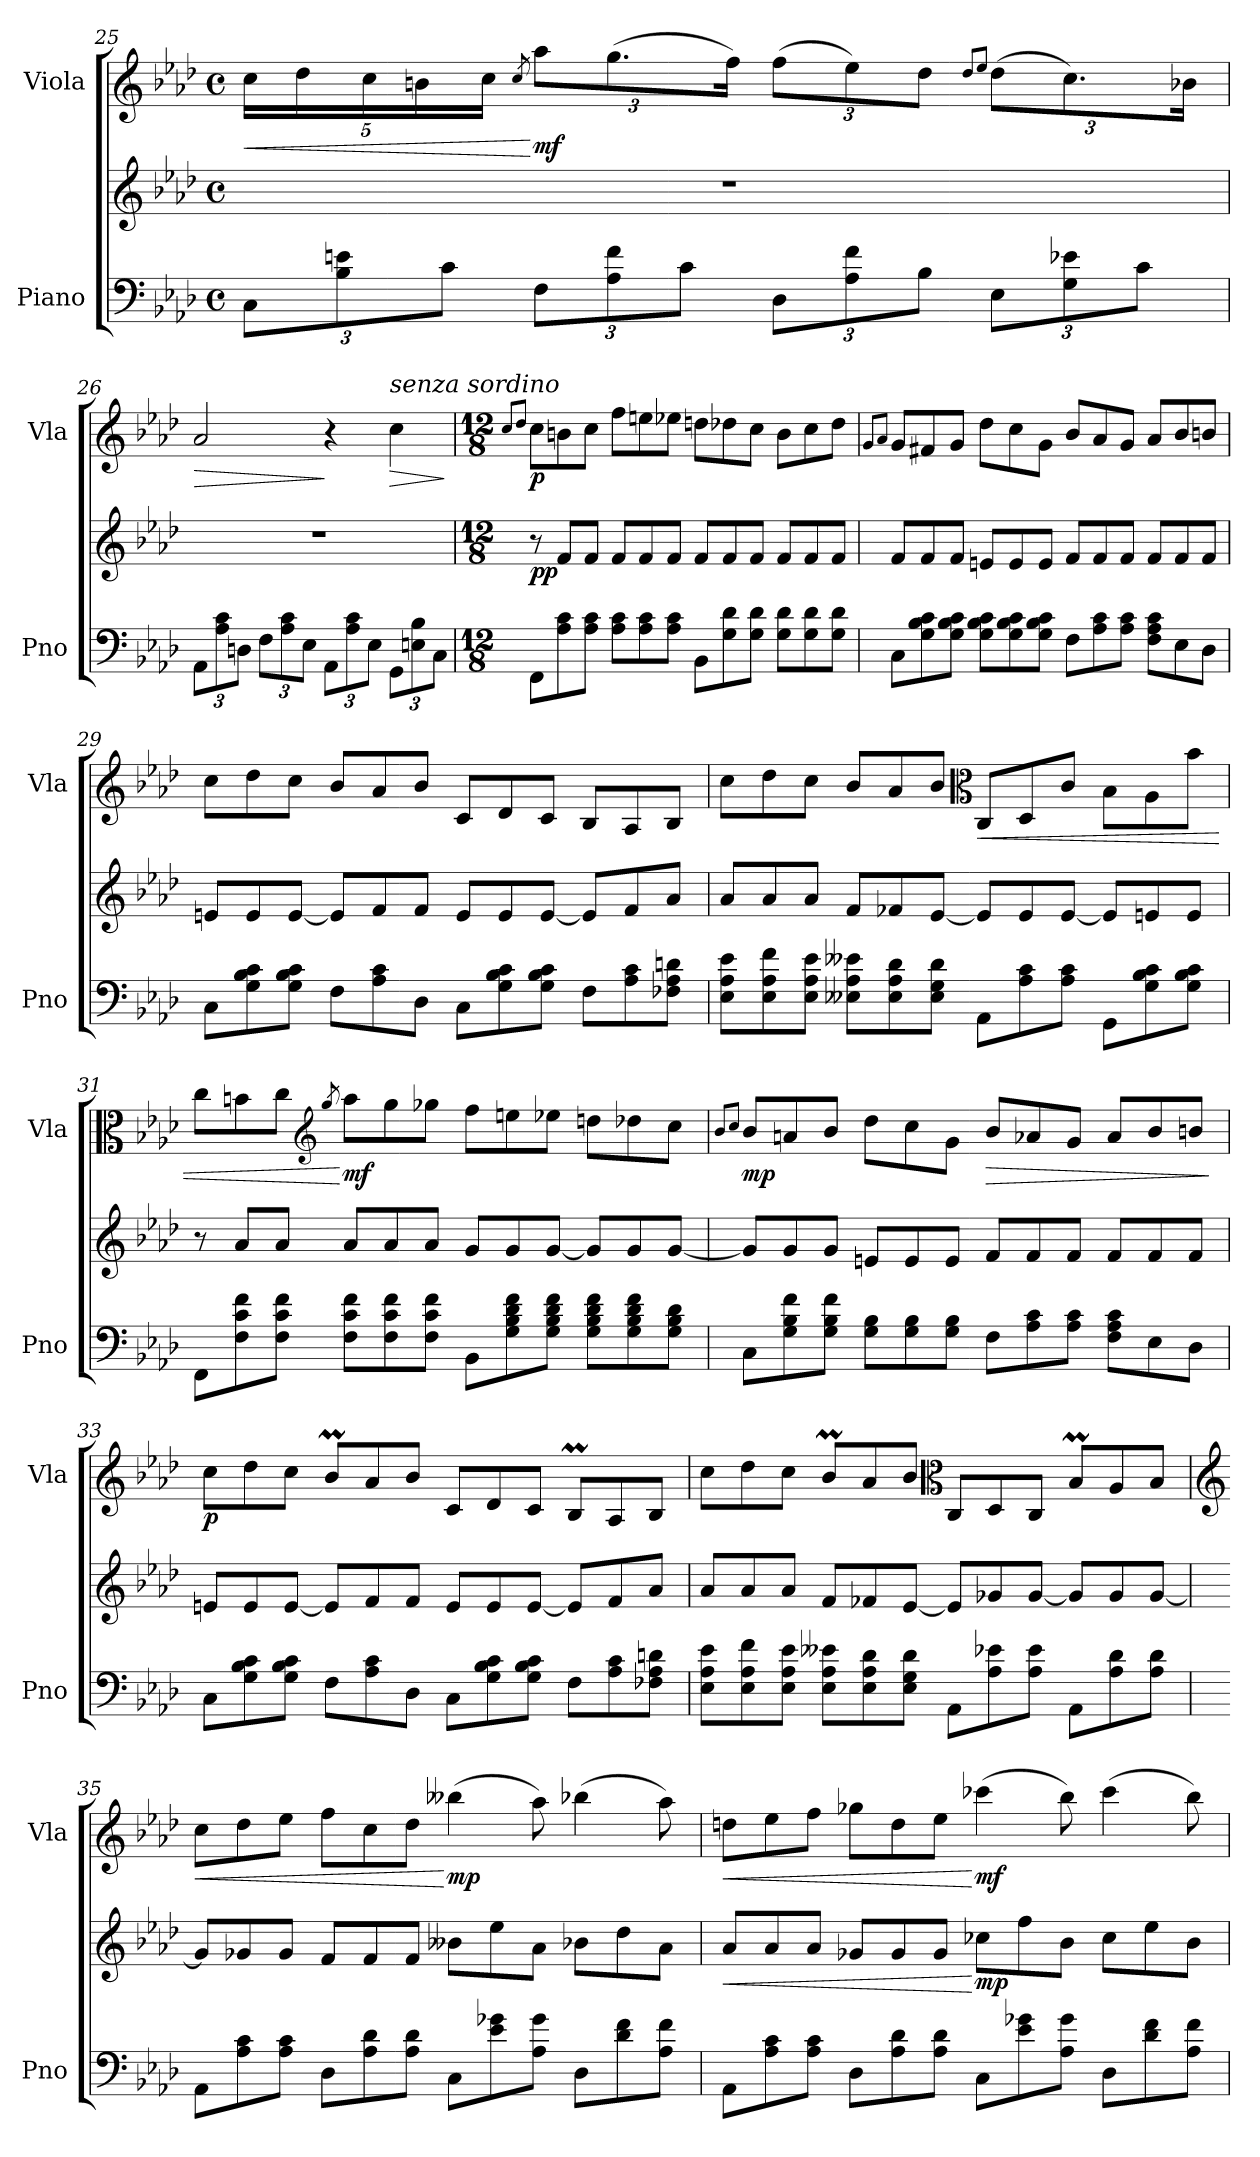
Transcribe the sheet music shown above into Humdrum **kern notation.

**kern	**kern	**dynam	**kern	**dynam
*part2	*part2	*part2	*part1	*part1
*staff3	*staff2	*staff2/3	*staff1	*staff1
*I"Piano	*	*	*I"Viola	*
*I'Pno	*	*	*I'Vla	*
!!LO:LB:g=z
*clefF4	*clefG2	*	*clefG2	*
*k[b-e-a-d-]	*k[b-e-a-d-]	*	*k[b-e-a-d-]	*
*M4/4	*M4/4	*	*M4/4	*
*met(c)	*met(c)	*	*met(c)	*
*Xbrackettup	*	*	*Xbrackettup	*
=25	=25	=25	=25	=25
!	!	!	!	!LO:HP:b
12C\L	1r	.	20cc\LL	<
.	.	.	20dd-\	.
12B-\ 12en\	.	.	.	.
.	.	.	20cc\	.
.	.	.	20bn\	.
12c\J	.	.	.	.
.	.	.	20cc\JJ	.
.	.	.	8qcc/	.
!	!	!	!	!LO:DY:n=1:b
12F\L	.	.	12aa-\L	[ mf
12A-\ 12f\	.	.	(12.gg\	.
12c\J	.	.	.	.
.	.	.	24ff\Jk)	.
12D-\L	.	.	(12ff\L	.
12A-\ 12f\	.	.	12ee-\)	.
12B-\J	.	.	12dd-\J	.
.	.	.	8qdd-/L	.
.	.	.	8qee-/J	.
12E-\L	.	.	(12dd-\L	.
12G\ 12e-X\	.	.	12.cc\)	.
12c\J	.	.	.	.
.	.	.	24b-X\Jk	.
=26	=26	=26	=26	=26
!	!	!	!	!LO:HP:b
12AA-\L	1r	.	2a-/	>
12A-\ 12c\	.	.	.	.
12Dn\J	.	.	.	.
12F\L	.	.	.	.
12A-\ 12c\	.	.	.	.
12E-\J	.	.	.	.
12AA-\L	.	.	4r	]
12A-\ 12c\	.	.	.	.
12E-\J	.	.	.	.
*	*	*	*MM45	*
!	!	!	!LO:TX:a:i:t=senza sordino	!
!	!	!	!	!LO:HP:b
12GG\L	.	.	4cc\	>
12En\ 12B-\	.	.	.	.
12C\J	.	.	.	.
.	.	.	.	]
=27	=27	=27	=27	=27
*M12/8	*M12/8	*	*M12/8	*
*	*	*	*MM113	*
.	.	.	8qcc/L	.
.	.	.	8qdd-/J	.
!	!	!LO:DY:b	!	!LO:DY:b
8FF\L	8r	pp	8cc\L	p
8A-\ 8c\	8f/L	.	8bn\	.
8A-\ 8c\J	8f/J	.	8cc\J	.
8A-\ 8c\L	8f/L	.	8ff\L	.
8A-\ 8c\	8f/	.	8een\	.
8A-\ 8c\J	8f/J	.	8ee-X\J	.
8BB-\L	8f/L	.	8ddn\L	.
8G\ 8d-\	8f/	.	8dd-X\	.
8G\ 8d-\J	8f/J	.	8cc\J	.
8G\ 8d-\L	8f/L	.	8b\L	.
8G\ 8d-\	8f/	.	8cc\	.
8G\ 8d-\J	8f/J	.	8dd-\J	.
!!LO:LB:g=z
=28	=28	=28	=28	=28
.	.	.	8qg/L	.
.	.	.	8qa-/J	.
8C\L	8f/L	.	8g/L	.
8G\ 8B-\ 8c\	8f/	.	8f#X/	.
8G\ 8B-\ 8c\J	8f/J	.	8g/J	.
8G\ 8B-\ 8c\L	8en/L	.	8dd-\L	.
8G\ 8B-\ 8c\	8e/	.	8cc\	.
8G\ 8B-\ 8c\J	8e/J	.	8g\J	.
8F\L	8f/L	.	8b-/L	.
8A-\ 8c\	8f/	.	8a-/	.
8A-\ 8c\J	8f/J	.	8g/J	.
8F\ 8A-\ 8c\L	8f/L	.	8a-/L	.
8E-\	8f/	.	8b-/	.
8D-\J	8f/J	.	8bn/J	.
=29	=29	=29	=29	=29
8C\L	8en/L	.	8cc\L	.
8G\ 8B-\ 8c\	8e/	.	8dd-\	.
8G\ 8B-\ 8c\J	[8e/J	.	8cc\J	.
8F\L	8e/L]	.	8b-/L	.
8A-\ 8c\	8f/	.	8a-/	.
8D-\J	8f/J	.	8b-/J	.
8C\L	8e/L	.	8c/L	.
8G\ 8B-\ 8c\	8e/	.	8d-/	.
8G\ 8B-\ 8c\J	[8e/J	.	8c/J	.
8F\L	8e/L]	.	8B-/L	.
8A-\ 8c\	8f/	.	8A-/	.
8F-X\ 8A-\ 8dn\J	8a-/J	.	8B-/J	.
=30	=30	=30	=30	=30
8E-\ 8A-\ 8e-\L	8a-/L	.	8cc\L	.
8E-\ 8A-\ 8f\	8a-/	.	8dd-\	.
8E-\ 8A-\ 8e-\J	8a-/J	.	8cc\J	.
8E--X\ 8A-\ 8e--X\L	8f/L	.	8b-/L	.
8E--\ 8A-\ 8d-\	8f-X/	.	8a-/	.
8E--\ 8G\ 8d-\J	[8e-/J	.	8b-/J	.
*	*	*	*clefC3	*
!	!	!	!	!LO:HP:b
8AA-\L	8e-/L]	.	8C/L	<
8A-\ 8c\	8e-/	.	8D-/	.
8A-\ 8c\J	[8e-/J	.	8c/J	.
8GG\L	8e-/L]	.	8B-\L	.
8G\ 8B-\ 8c\	8en/	.	8A-\	.
8G\ 8B-\ 8c\J	8e/J	.	8b-\J	.
!!LO:PB:g=z
=31	=31	=31	=31	=31
8FF\L	8r	.	8cc\L	.
8F\ 8c\ 8f\	8a-/L	.	8bn\	.
8F\ 8c\ 8f\J	8a-/J	.	8cc\J	.
*	*	*	*clefG2	*
.	.	.	8qgg/	.
!	!	!	!	!LO:DY:n=1:b
8F\ 8c\ 8f\L	8a-/L	.	8aa-\L	[ mf
8F\ 8c\ 8f\	8a-/	.	8gg\	.
8F\ 8c\ 8f\J	8a-/J	.	8gg-X\J	.
8BB-\L	8g/L	.	8ff\L	.
8G\ 8B-\ 8d-\ 8f\	8g/	.	8een\	.
8G\ 8B-\ 8d-\ 8f\J	[8g/J	.	8ee-X\J	.
8G\ 8B-\ 8d-\ 8f\L	8g/L]	.	8ddn\L	.
8G\ 8B-\ 8d-\ 8f\	8g/	.	8dd-X\	.
8G\ 8B-\ 8d-\J	[8g/J	.	8cc\J	.
=32	=32	=32	=32	=32
.	.	.	8qb-/L	.
.	.	.	8qcc/J	.
!	!	!	!	!LO:DY:b
8C\L	8g/L]	.	8b-/L	mp
8G\ 8B-\ 8f\	8g/	.	8an/	.
8G\ 8B-\ 8f\J	8g/J	.	8b-/J	.
8G\ 8B-\L	8en/L	.	8dd-\L	.
8G\ 8B-\	8e/	.	8cc\	.
8G\ 8B-\J	8e/J	.	8g\J	.
!	!	!	!	!LO:HP:b
8F\L	8f/L	.	8b-/L	>
8A-\ 8c\	8f/	.	8a-X/	.
8A-\ 8c\J	8f/J	.	8g/J	.
8F\ 8A-\ 8c\L	8f/L	.	8a-/L	.
8E-\	8f/	.	8b-/	.
8D-\J	8f/J	.	8bn/J	.
.	.	.	.	]
=33	=33	=33	=33	=33
!	!	!	!	!LO:DY:b
8C\L	8en/L	.	8cc\L	p
8G\ 8B-\ 8c\	8e/	.	8dd-\	.
8G\ 8B-\ 8c\J	[8e/J	.	8cc\J	.
8F\L	8e/L]	.	8b-M/L	.
8A-\ 8c\	8f/	.	8a-/	.
8D-\J	8f/J	.	8b-/J	.
8C\L	8e/L	.	8c/L	.
8G\ 8B-\ 8c\	8e/	.	8d-/	.
8G\ 8B-\ 8c\J	[8e/J	.	8c/J	.
8F\L	8e/L]	.	8B-M/L	.
8A-\ 8c\	8f/	.	8A-/	.
8F-X\ 8A-\ 8dn\J	8a-/J	.	8B-/J	.
!!LO:LB:g=z
=34	=34	=34	=34	=34
8E-\ 8A-\ 8e-\L	8a-/L	.	8cc\L	.
8E-\ 8A-\ 8f\	8a-/	.	8dd-\	.
8E-\ 8A-\ 8e-\J	8a-/J	.	8cc\J	.
8E-\ 8A-\ 8e--X\L	8f/L	.	8b-M/L	.
8E-\ 8A-\ 8d-\	8f-X/	.	8a-/	.
8E-\ 8G\ 8d-\J	[8e-/J	.	8b-/J	.
*	*	*	*clefC3	*
8AA-\L	8e-/L]	.	8C/L	.
8A-\ 8e-X\	8g-X/	.	8D-/	.
8A-\ 8e-\J	[8g-/J	.	8C/J	.
8AA-\L	8g-/L]	.	8B-M/L	.
8A-\ 8d-\	8g-/	.	8A-/	.
8A-\ 8d-\J	[8g-/J	.	8B-/J	.
=35	=35	=35	=35	=35
*	*	*	*clefG2	*
!	!	!	!	!LO:HP:b
8AA-\L	8g-/L]	.	8cc\L	<
8A-\ 8c\	8g-X/	.	8dd-\	.
8A-\ 8c\J	8g-/J	.	8ee-\J	.
8D-\L	8f/L	.	8ff\L	.
8A-\ 8d-\	8f/	.	8cc\	.
8A-\ 8d-\J	8f/J	.	8dd-\J	.
!	!	!	!	!LO:DY:n=1:b
8C\L	8b--X\L	.	(4bb--X\	[ mp
8e-\ 8g-X\	8ee-\	.	.	.
8A-\ 8g-\J	8a-\J	.	8aa-\)	.
8D-\L	8b-X\L	.	(4bb-X\	.
8d-\ 8f\	8dd-\	.	.	.
8A-\ 8f\J	8a-\J	.	8aa-\)	.
=36	=36	=36	=36	=36
!	!	!LO:HP:b	!	!LO:HP:b
8AA-\L	8a-/L	<	8ddn\L	<
8A-\ 8c\	8a-/	.	8ee-\	.
8A-\ 8c\J	8a-/J	.	8ff\J	.
8D-\L	8g-X/L	.	8gg-X\L	.
8A-\ 8d-\	8g-/	.	8dd\	.
8A-\ 8d-\J	8g-/J	.	8ee-\J	.
!	!	!LO:DY:n=1:b	!	!LO:DY:n=1:b
8C\L	8cc-X\L	[ mp	(4ccc-X\	[ mf
8e-\ 8g-X\	8ff\	.	.	.
8A-\ 8g-\J	8b-\J	.	8bb-\)	.
8D-\L	8cc-\L	.	(4ccc-\	.
8d-\ 8f\	8ee-\	.	.	.
8A-\ 8f\J	8b-\J	.	8bb-\)	.
=	=	=	=	=
*-	*-	*-	*-	*-
